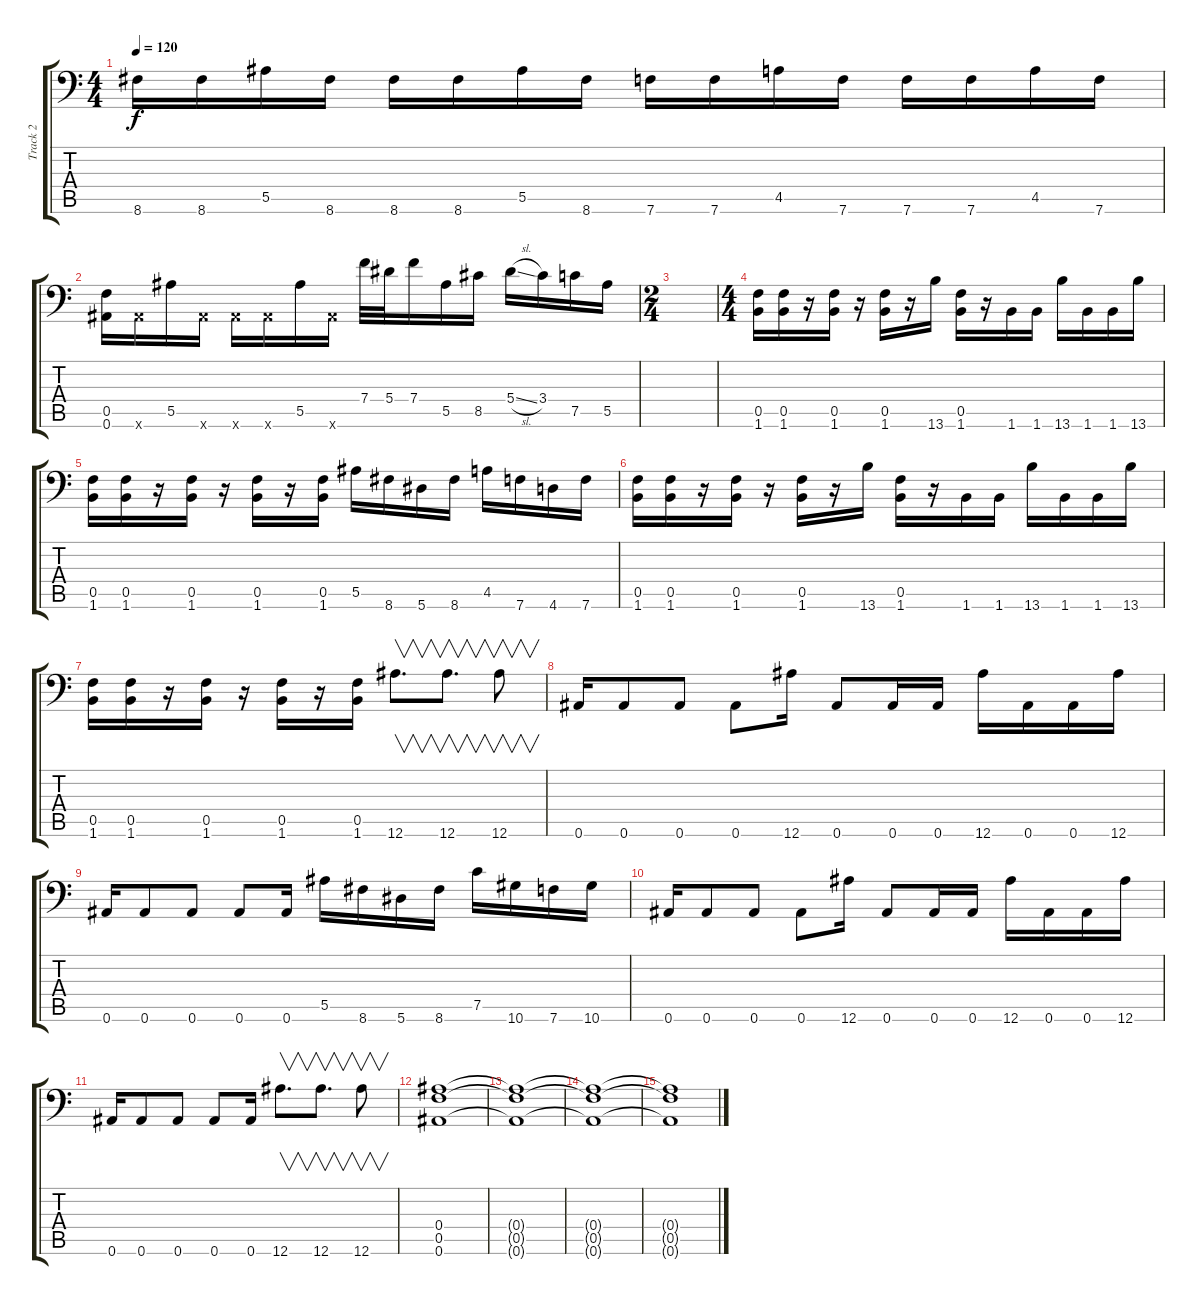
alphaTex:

\track ("Track 2" "Track 2") {instrument distortionguitar}
\staff {score tabs}
\tuning (C4 G3 Eb3 Bb2 F2 Bb1) {hide}
\ts (4 4)
\tempo 120
\clef f4
\ks c
8.6.16{dy f} 8.6.16 5.5.16 8.6.16 8.6.16 8.6.16 5.5.16 8.6.16 7.6.16 7.6.16 4.5.16 7.6.16 7.6.16 7.6.16 4.5.16 7.6.16 |
(0.5 0.6).16 0.6{x}.16 5.5.16 0.6{x}.16 0.6{x}.16 0.6{x}.16 5.5.16 0.6{x}.16 7.4.32 5.4.32 7.4.16 5.5.16 8.5.16 5.4{sl}.16 3.4.16 7.5.16 5.5.16 |
\ts (2 4)
|
\ts (4 4)
(0.5 1.6).16 (0.5 1.6).16 r.16 (0.5 1.6).16 r.16 (0.5 1.6).16 r.16 13.6.16 (0.5 1.6).16 r.16 1.6.16 1.6.16 13.6.16 1.6.16 1.6.16 13.6.16 |
(0.5 1.6).16 (0.5 1.6).16 r.16 (0.5 1.6).16 r.16 (0.5 1.6).16 r.16 (0.5 1.6).16 5.5.16 8.6.16 5.6.16 8.6.16 4.5.16 7.6.16 4.6.16 7.6.16 |
(0.5 1.6).16 (0.5 1.6).16 r.16 (0.5 1.6).16 r.16 (0.5 1.6).16 r.16 13.6.16 (0.5 1.6).16 r.16 1.6.16 1.6.16 13.6.16 1.6.16 1.6.16 13.6.16 |
(0.5 1.6).16 (0.5 1.6).16 r.16 (0.5 1.6).16 r.16 (0.5 1.6).16 r.16 (0.5 1.6).16 12.6.8{v d} 12.6.8{v d} 12.6.8{v} |
0.6.16 0.6.8 0.6.8 0.6.8 12.6.16 0.6.8 0.6.16 0.6.16 12.6.16 0.6.16 0.6.16 12.6.16 |
0.6.16 0.6.8 0.6.8 0.6.8 0.6.16 5.5.16 8.6.16 5.6.16 8.6.16 7.5.16 10.6.16 7.6.16 10.6.16 |
0.6.16 0.6.8 0.6.8 0.6.8 12.6.16 0.6.8 0.6.16 0.6.16 12.6.16 0.6.16 0.6.16 12.6.16 |
0.6.16 0.6.8 0.6.8 0.6.8 0.6.16 12.6.8{v d} 12.6.8{v d} 12.6.8{v} |
(0.4 0.5 0.6).1{volume 2} |
(0.4{t} 0.5{t} 0.6{t}).1 |
(0.4{t} 0.5{t} 0.6{t}).1 |
(0.4{t} 0.5{t} 0.6{t}).1
